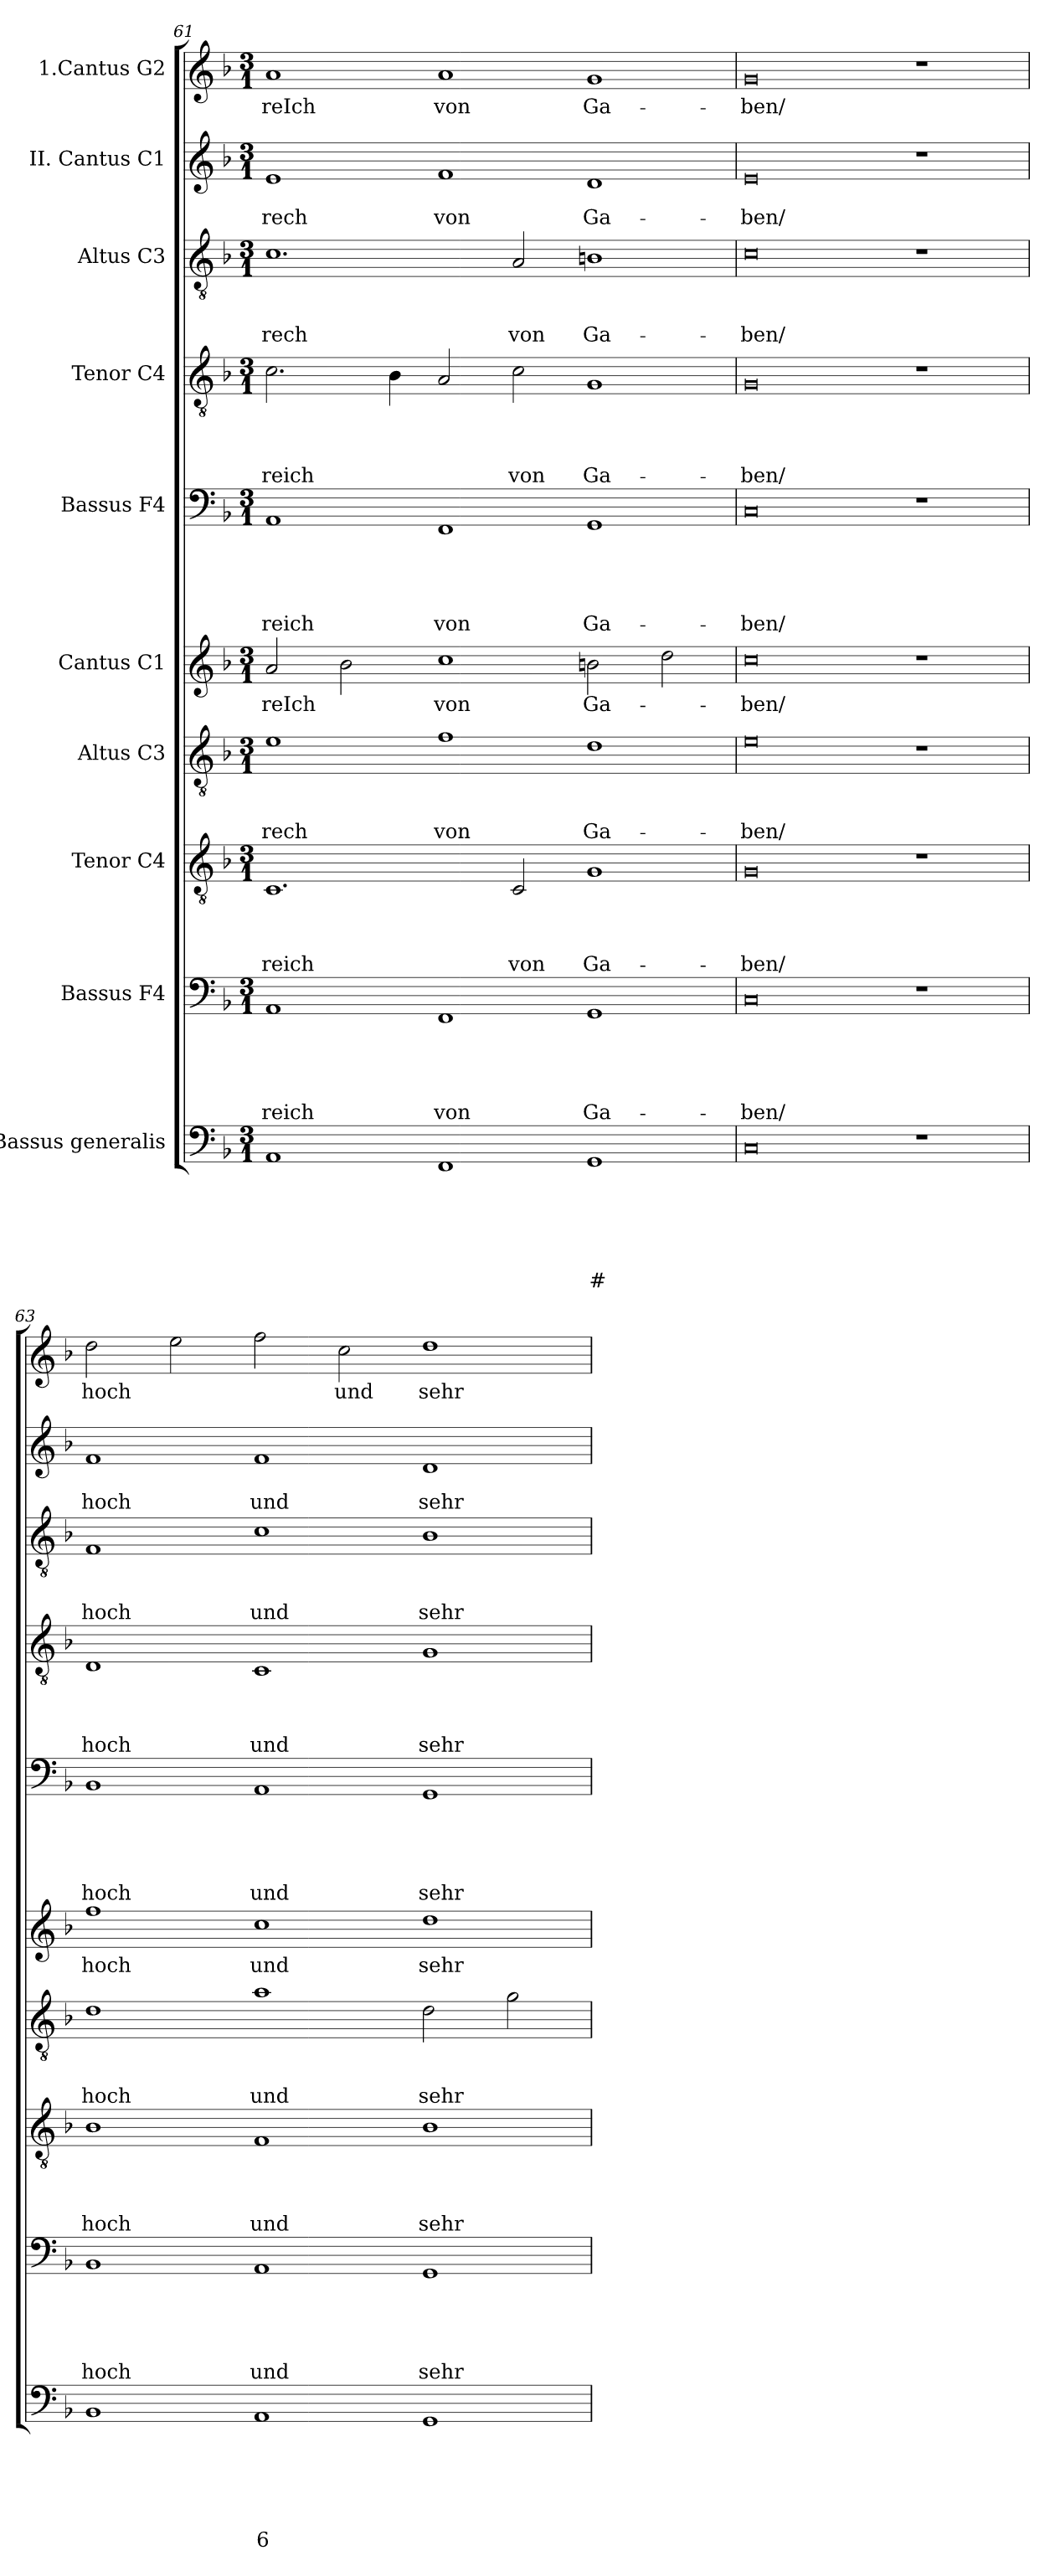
**kern	**text	**text	**text	**text	**text	**text	**kern	**text	**text	**text	**text	**text	**kern	**text	**text	**text	**text	**kern	**text	**text	**text	**kern	**text	**kern	**text	**text	**text	**text	**text	**kern	**text	**text	**text	**text	**kern	**text	**text	**text	**kern	**text	**text	**kern	**text
*part10	*part10	*part10	*part10	*part10	*part10	*part10	*part9	*part9	*part9	*part9	*part9	*part9	*part8	*part8	*part8	*part8	*part8	*part7	*part7	*part7	*part7	*part6	*part6	*part5	*part5	*part5	*part5	*part5	*part5	*part4	*part4	*part4	*part4	*part4	*part3	*part3	*part3	*part3	*part2	*part2	*part2	*part1	*part1
*staff10	*staff10	*staff10	*staff10	*staff10	*staff10	*staff10	*staff9	*staff9	*staff9	*staff9	*staff9	*staff9	*staff8	*staff8	*staff8	*staff8	*staff8	*staff7	*staff7	*staff7	*staff7	*staff6	*staff6	*staff5	*staff5	*staff5	*staff5	*staff5	*staff5	*staff4	*staff4	*staff4	*staff4	*staff4	*staff3	*staff3	*staff3	*staff3	*staff2	*staff2	*staff2	*staff1	*staff1
*I"Bassus  generalis	*	*	*	*	*	*	*I"Bassus F4	*	*	*	*	*	*I"Tenor C4	*	*	*	*	*I"Altus  C3	*	*	*	*I"Cantus C1	*	*I"Bassus F4	*	*	*	*	*	*I"Tenor C4	*	*	*	*	*I"Altus C3	*	*	*	*I"II. Cantus C1	*	*	*I"1.Cantus G2	*
*clefF4	*	*	*	*	*	*	*clefF4	*	*	*	*	*	*clefGv2	*	*	*	*	*clefGv2	*	*	*	*clefG2	*	*clefF4	*	*	*	*	*	*clefGv2	*	*	*	*	*clefGv2	*	*	*	*clefG2	*	*	*clefG2	*
*k[b-]	*	*	*	*	*	*	*k[b-]	*	*	*	*	*	*k[b-]	*	*	*	*	*k[b-]	*	*	*	*k[b-]	*	*k[b-]	*	*	*	*	*	*k[b-]	*	*	*	*	*k[b-]	*	*	*	*k[b-]	*	*	*k[b-]	*
*F:	*	*	*	*	*	*	*F:	*	*	*	*	*	*F:	*	*	*	*	*F:	*	*	*	*F:	*	*F:	*	*	*	*	*	*F:	*	*	*	*	*F:	*	*	*	*F:	*	*	*F:	*
*M3/1	*	*	*	*	*	*	*M3/1	*	*	*	*	*	*M3/1	*	*	*	*	*M3/1	*	*	*	*M3/1	*	*M3/1	*	*	*	*	*	*M3/1	*	*	*	*	*M3/1	*	*	*	*M3/1	*	*	*M3/1	*
=61	=61	=61	=61	=61	=61	=61	=61	=61	=61	=61	=61	=61	=61	=61	=61	=61	=61	=61	=61	=61	=61	=61	=61	=61	=61	=61	=61	=61	=61	=61	=61	=61	=61	=61	=61	=61	=61	=61	=61	=61	=61	=61	=61
1AA	.	.	.	.	.	.	1AA	.	.	.	.	reich	1.C	.	.	.	reich	1e	.	.	rech	2a/	reIch	1AA	.	.	.	.	reich	2.c\	.	.	.	reich	1.c	.	.	rech	1e	.	rech	1a	reIch
.	.	.	.	.	.	.	.	.	.	.	.	.	.	.	.	.	.	.	.	.	.	2b-\	.	.	.	.	.	.	.	.	.	.	.	.	.	.	.	.	.	.	.	.	.
.	.	.	.	.	.	.	.	.	.	.	.	.	.	.	.	.	.	.	.	.	.	.	.	.	.	.	.	.	.	4B-\	.	.	.	.	.	.	.	.	.	.	.	.	.
1FF	.	.	.	.	.	.	1FF	.	.	.	.	von	.	.	.	.	.	1f	.	.	von	1cc	von	1FF	.	.	.	.	von	2A/	.	.	.	.	.	.	.	.	1f	.	von	1a	von
.	.	.	.	.	.	.	.	.	.	.	.	.	2C/	.	.	.	von	.	.	.	.	.	.	.	.	.	.	.	.	2c\	.	.	.	von	2A/	.	.	von	.	.	.	.	.
1GG	.	.	.	.	.	#	1GG	.	.	.	.	Ga-	1G	.	.	.	Ga-	1d	.	.	Ga-	2bn\	Ga-	1GG	.	.	.	.	Ga-	1G	.	.	.	Ga-	1Bn	.	.	Ga-	1d	.	Ga-	1g	Ga-
.	.	.	.	.	.	.	.	.	.	.	.	.	.	.	.	.	.	.	.	.	.	2dd\	.	.	.	.	.	.	.	.	.	.	.	.	.	.	.	.	.	.	.	.	.
=62	=62	=62	=62	=62	=62	=62	=62	=62	=62	=62	=62	=62	=62	=62	=62	=62	=62	=62	=62	=62	=62	=62	=62	=62	=62	=62	=62	=62	=62	=62	=62	=62	=62	=62	=62	=62	=62	=62	=62	=62	=62	=62	=62
0C	.	.	.	.	.	.	0C	.	.	.	.	-ben/	0G	.	.	.	-ben/	0e	.	.	-ben/	0cc	-ben/	0C	.	.	.	.	-ben/	0G	.	.	.	-ben/	0c	.	.	-ben/	0e	.	-ben/	0g	-ben/
1r	.	.	.	.	.	.	1r	.	.	.	.	.	1r	.	.	.	.	1r	.	.	.	1r	.	1r	.	.	.	.	.	1r	.	.	.	.	1r	.	.	.	1r	.	.	1r	.
!!LO:LB:g=z
=63	=63	=63	=63	=63	=63	=63	=63	=63	=63	=63	=63	=63	=63	=63	=63	=63	=63	=63	=63	=63	=63	=63	=63	=63	=63	=63	=63	=63	=63	=63	=63	=63	=63	=63	=63	=63	=63	=63	=63	=63	=63	=63	=63
1BB-	.	.	.	.	.	.	1BB-	.	.	.	.	hoch	1B-	.	.	.	hoch	1d	.	.	hoch	1ff	hoch	1BB-	.	.	.	.	hoch	1D	.	.	.	hoch	1F	.	.	hoch	1f	.	hoch	2dd\	hoch
.	.	.	.	.	.	.	.	.	.	.	.	.	.	.	.	.	.	.	.	.	.	.	.	.	.	.	.	.	.	.	.	.	.	.	.	.	.	.	.	.	.	2ee\	.
1AA	.	.	.	.	.	6	1AA	.	.	.	.	und	1F	.	.	.	und	1a	.	.	und	1cc	und	1AA	.	.	.	.	und	1C	.	.	.	und	1c	.	.	und	1f	.	und	2ff\	.
.	.	.	.	.	.	.	.	.	.	.	.	.	.	.	.	.	.	.	.	.	.	.	.	.	.	.	.	.	.	.	.	.	.	.	.	.	.	.	.	.	.	2cc\	und
1GG	.	.	.	.	.	.	1GG	.	.	.	.	sehr	1B-	.	.	.	sehr	2d\	.	.	sehr	1dd	sehr	1GG	.	.	.	.	sehr	1G	.	.	.	sehr	1B-	.	.	sehr	1d	.	sehr	1dd	sehr
.	.	.	.	.	.	.	.	.	.	.	.	.	.	.	.	.	.	2g\	.	.	.	.	.	.	.	.	.	.	.	.	.	.	.	.	.	.	.	.	.	.	.	.	.
=	=	=	=	=	=	=	=	=	=	=	=	=	=	=	=	=	=	=	=	=	=	=	=	=	=	=	=	=	=	=	=	=	=	=	=	=	=	=	=	=	=	=	=
*-	*-	*-	*-	*-	*-	*-	*-	*-	*-	*-	*-	*-	*-	*-	*-	*-	*-	*-	*-	*-	*-	*-	*-	*-	*-	*-	*-	*-	*-	*-	*-	*-	*-	*-	*-	*-	*-	*-	*-	*-	*-	*-	*-
